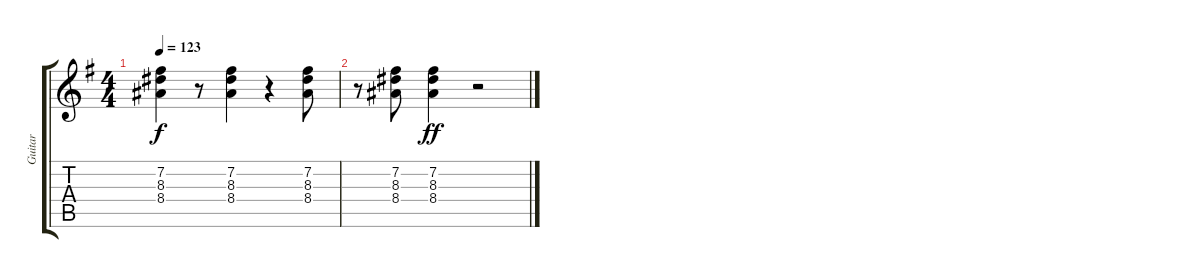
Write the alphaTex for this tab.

\track ("Guitar" "Guitar") {instrument electricguitarclean}
\staff {score tabs}
\tuning (E4 B3 G3 D3 A2 E2) {hide}
\ts (4 4)
\tempo 123
\clef g2
\ks g
(7.2 8.3 8.4).4{dy f} r.8 (7.2 8.3 8.4).4 r.4 (7.2 8.3 8.4).8 |
r.8 (7.2 8.3 8.4).8 (7.2 8.3 8.4).4{dy ff} r.2
